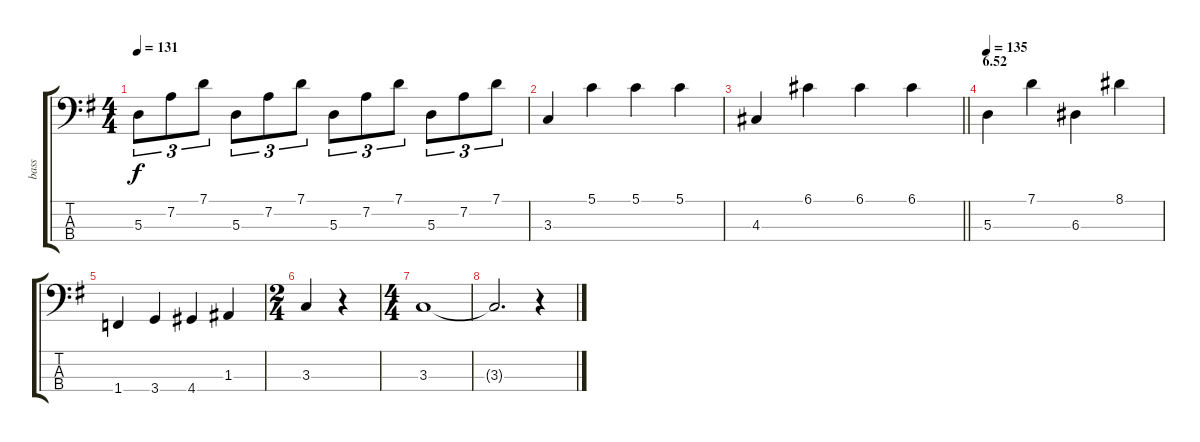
\track ("bass" "bass") {instrument electricbassfinger}
\staff {score tabs}
\tuning (G2 D2 A1 E1) {hide}
\ts (4 4)
\tempo 131
\clef f4
\ks g
5.3.8{tu (3 2) dy f} 7.2.8{tu (3 2)} 7.1.8{tu (3 2)} 5.3.8{tu (3 2)} 7.2.8{tu (3 2)} 7.1.8{tu (3 2)} 5.3.8{tu (3 2)} 7.2.8{tu (3 2)} 7.1.8{tu (3 2)} 5.3.8{tu (3 2)} 7.2.8{tu (3 2)} 7.1.8{tu (3 2)} |
3.3.4 5.1.4 5.1.4 5.1.4 |
\barLineRight lightlight
4.3.4 6.1.4 6.1.4 6.1.4 |
\section ("" "6.52")
\tempo 135
5.3.4 7.1.4 6.3.4 8.1.4 |
1.4.4 3.4.4 4.4.4 1.3.4 |
\ts (2 4)
3.3.4 r.4 |
\ts (4 4)
3.3.1 |
3.3{t}.2{d} r.4
